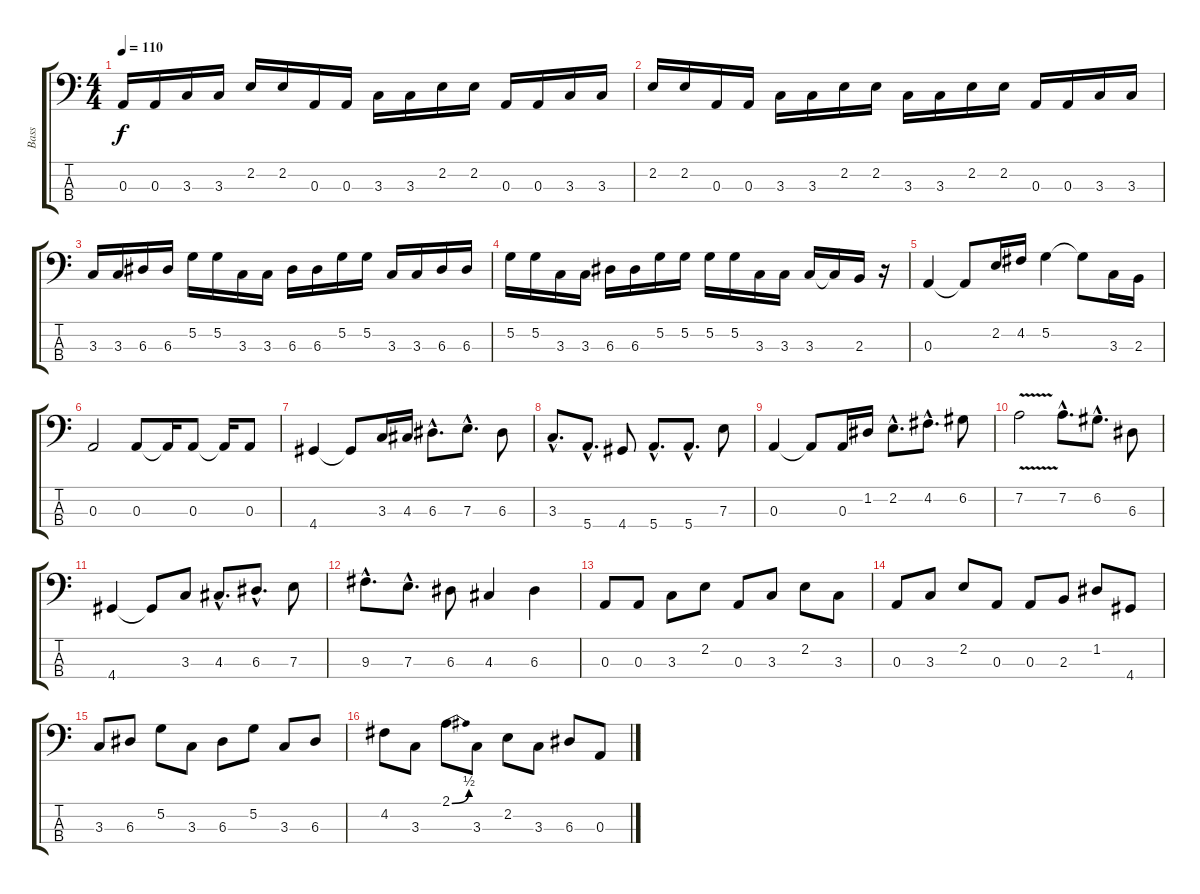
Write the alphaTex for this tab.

\track ("Bass" "Bass") {instrument electricbassfinger}
\staff {score tabs}
\tuning (G2 D2 A1 E1) {hide}
\ts (4 4)
\tempo 110
\clef f4
\ks c
0.3.16{dy f instrument electricbassfinger} 0.3.16 3.3.16 3.3.16 2.2.16 2.2.16 0.3.16 0.3.16 3.3.16 3.3.16 2.2.16 2.2.16 0.3.16 0.3.16 3.3.16 3.3.16 |
2.2.16 2.2.16 0.3.16 0.3.16 3.3.16 3.3.16 2.2.16 2.2.16 3.3.16 3.3.16 2.2.16 2.2.16 0.3.16 0.3.16 3.3.16 3.3.16 |
3.3.16 3.3.16 6.3.16 6.3.16 5.2.16 5.2.16 3.3.16 3.3.16 6.3.16 6.3.16 5.2.16 5.2.16 3.3.16 3.3.16 6.3.16 6.3.16 |
5.2.16 5.2.16 3.3.16 3.3.16 6.3.16 6.3.16 5.2.16 5.2.16 5.2.16 5.2.16 3.3.16 3.3.16 3.3.16 3.3{t}.16 2.3.16 r.16 |
0.3.4 0.3{t}.8 2.2.16 4.2.16 5.2.4 5.2{t}.8 3.3.16 2.3.16 |
0.3.2 0.3.8 0.3{t}.16 0.3.8 0.3{t}.16 0.3.8 |
4.4.4 4.4{t}.8 3.3.16 4.3.16 6.3{hac}.8{d} 7.3{hac}.8{d} 6.3.8 |
3.3{hac}.8{d} 5.4{hac}.8{d} 4.4.8 5.4{hac}.8{d} 5.4{hac}.8{d} 7.3.8 |
0.3.4 0.3{t}.8 0.3.16 1.2.16 2.2{hac}.8{d} 4.2{hac}.8{d} 6.2.8 |
7.2{v}.2 7.2{hac}.8{d} 6.2{hac}.8{d} 6.3.8 |
4.4.4 4.4{t}.8 3.3.8 4.3{hac}.8{d} 6.3{hac}.8{d} 7.3.8 |
9.3{hac}.8{d} 7.3{hac}.8{d} 6.3.8 4.3.4 6.3.4 |
0.3.8 0.3.8 3.3.8 2.2.8 0.3.8 3.3.8 2.2.8 3.3.8 |
0.3.8 3.3.8 2.2.8 0.3.8 0.3.8 2.3.8 1.2.8 4.4.8 |
3.3.8 6.3.8 5.2.8 3.3.8 6.3.8 5.2.8 3.3.8 6.3.8 |
4.2.8 3.3.8 2.1{be (bend 0 0 60 2)}.8 3.3.8 2.2.8 3.3.8 6.3.8 0.3.8
